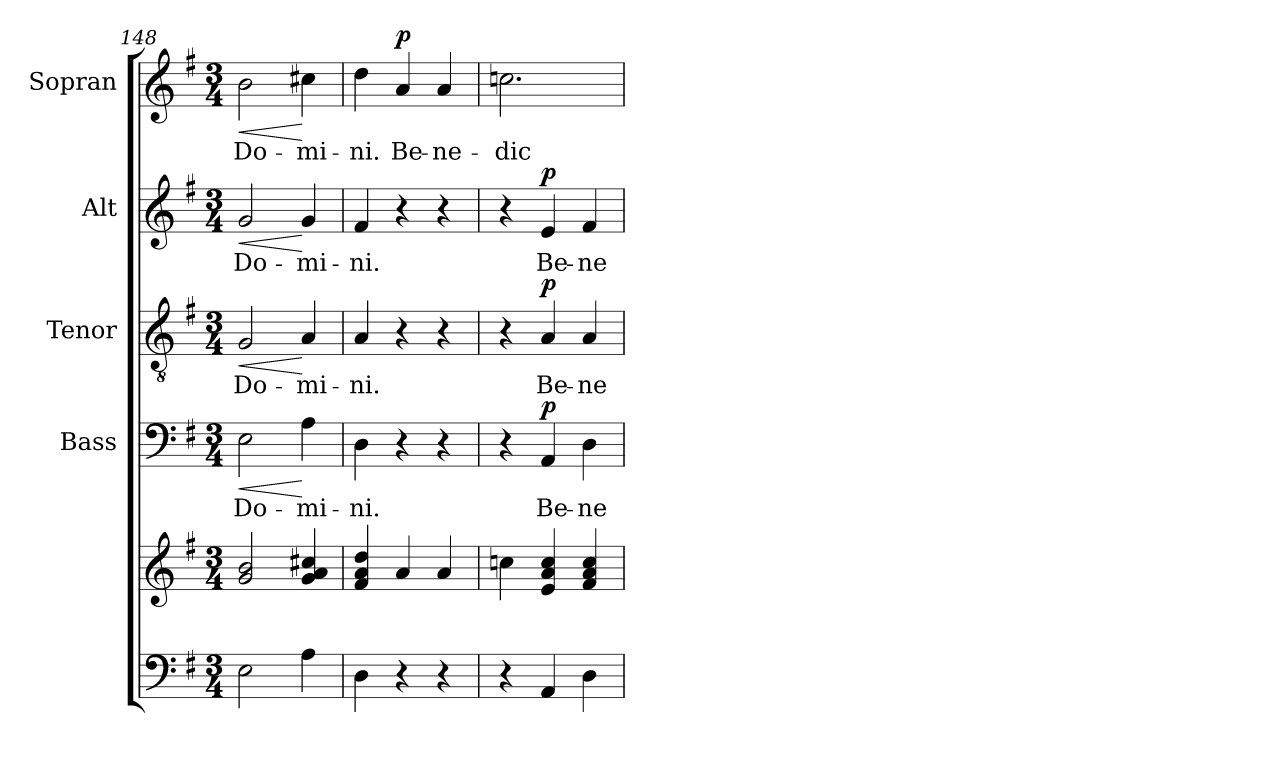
**kern	**kern	**kern	**text	**dynam	**kern	**text	**dynam	**kern	**text	**dynam	**kern	**text	**dynam
*part5	*part5	*part4	*part4	*part4	*part3	*part3	*part3	*part2	*part2	*part2	*part1	*part1	*part1
*staff6	*staff5	*staff4	*staff4	*staff4	*staff3	*staff3	*staff3	*staff2	*staff2	*staff2	*staff1	*staff1	*staff1
*	*	*I"Bass	*	*	*I"Tenor	*	*	*I"Alt	*	*	*I"Sopran	*	*
*	*	*I'B.	*	*	*I'T.	*	*	*I'A.	*	*	*I'S.	*	*
*clefF4	*clefG2	*clefF4	*	*	*clefGv2	*	*	*clefG2	*	*	*clefG2	*	*
*k[f#]	*k[f#]	*k[f#]	*	*	*k[f#]	*	*	*k[f#]	*	*	*k[f#]	*	*
*G:	*G:	*G:	*	*	*G:	*	*	*G:	*	*	*G:	*	*
*M3/4	*M3/4	*M3/4	*	*	*M3/4	*	*	*M3/4	*	*	*M3/4	*	*
=148	=148	=148	=148	=148	=148	=148	=148	=148	=148	=148	=148	=148	=148
!	!	!	!LO:LY:b	!LO:HP:b	!	!LO:LY:b	!LO:HP:b	!	!LO:LY:b	!LO:HP:b	!	!LO:LY:b	!LO:HP:b
2E\	2g/ 2b/	2E\	Do-	<	2G/	Do-	<	2g/	Do-	<	2b\	Do-	<
!	!	!	!LO:LY:b	!	!	!LO:LY:b	!	!	!LO:LY:b	!	!	!LO:LY:b	!
4A\	4g/ 4a/ 4cc#X/	4A\	-mi-	[	4A/	-mi-	[	4g/	-mi-	[	4cc#X\	-mi-	[
=149	=149	=149	=149	=149	=149	=149	=149	=149	=149	=149	=149	=149	=149
!	!	!	!LO:LY:b	!	!	!LO:LY:b	!	!	!LO:LY:b	!	!	!LO:LY:b	!
4D\	4f#/ 4a/ 4dd/	4D\	-ni.	.	4A/	-ni.	.	4f#/	-ni.	.	4dd\	-ni.	.
!	!	!	!	!	!	!	!	!	!	!	!	!LO:LY:b	!LO:DY:a
4r	4a/	4r	.	.	4r	.	.	4r	.	.	4a/	Be-	p
!	!	!	!	!	!	!	!	!	!	!	!	!LO:LY:b	!
4r	4a/	4r	.	.	4r	.	.	4r	.	.	4a/	-ne-	.
=150	=150	=150	=150	=150	=150	=150	=150	=150	=150	=150	=150	=150	=150
!	!	!	!	!	!	!	!	!	!	!	!	!LO:LY:b	!
4r	4ccn\	4r	.	.	4r	.	.	4r	.	.	2.ccn\	-dic-	.
!	!	!	!LO:LY:b	!LO:DY:a	!	!LO:LY:b	!LO:DY:a	!	!LO:LY:b	!LO:DY:a	!	!	!
4AA/	4e/ 4a/ 4cc/	4AA/	Be-	p	4A/	Be-	p	4e/	Be-	p	.	.	.
!	!	!	!LO:LY:b	!	!	!LO:LY:b	!	!	!LO:LY:b	!	!	!	!
4D\	4f#/ 4a/ 4cc/	4D\	-ne-	.	4A/	-ne-	.	4f#/	-ne-	.	.	.	.
=	=	=	=	=	=	=	=	=	=	=	=	=	=
*-	*-	*-	*-	*-	*-	*-	*-	*-	*-	*-	*-	*-	*-
